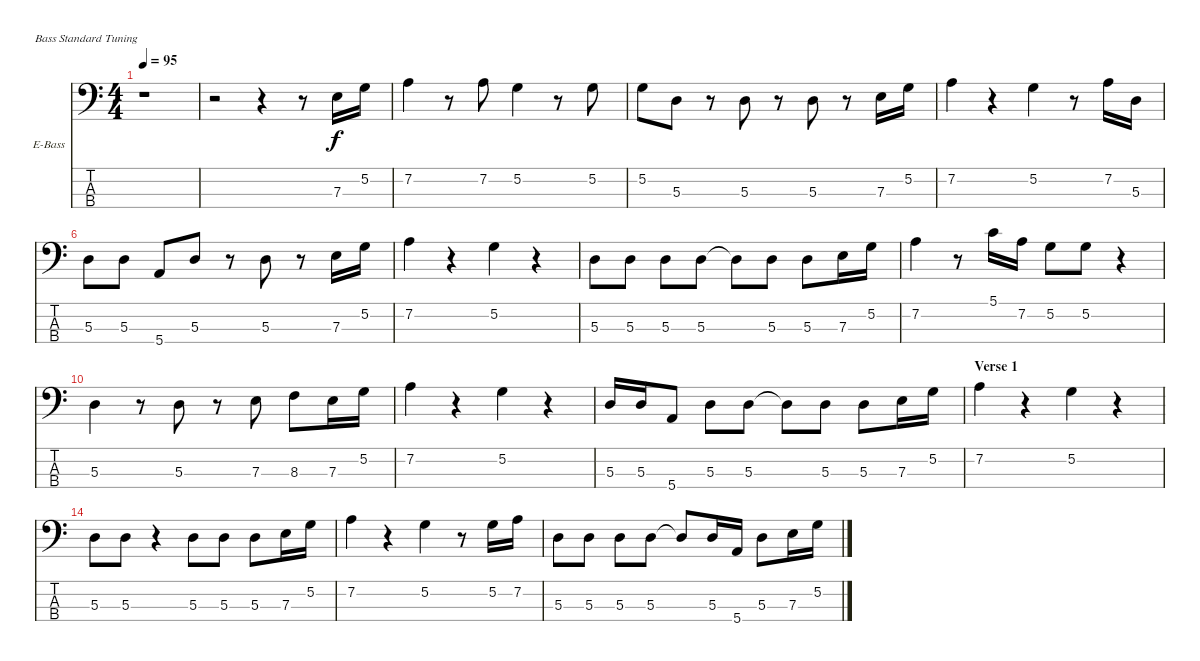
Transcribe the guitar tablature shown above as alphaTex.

\bracketExtendMode nobrackets
\firstSystemTrackNameOrientation horizontal
\otherSystemsTrackNameOrientation horizontal
\defaultBarNumberDisplay FirstOfSystem
\track ("Bass" "E-Bass") {instrument electricbassfinger}
\staff {score tabs}
\tuning (G2 D2 A1 E1)
\ts (4 4)
\tempo 95
\clef f4
\scale
0.203098
\ks c
r.1{dy f instrument electricbassfinger} |
\scale
0.237522 r.2 r.4 r.8 7.3.16 5.2.16 |
\scale
0.240964 7.2.4 r.8 7.2.8 5.2.4 r.8 5.2.8 |
\scale
0.318417 5.2.8 5.3.8 r.8 5.3.8 r.8 5.3.8 r.8 7.3.16 5.2.16 |
\scale
0.24031 7.2.4 r.4 5.2.4 r.8 7.2.16 5.3.16 |
\scale
0.286822 5.3.8 5.3.8 5.4.8 5.3.8 r.8 5.3.8 r.8 7.3.16 5.2.16 |
\scale
0.186047 7.2.4 r.4 5.2.4 r.4 |
\scale
0.286822 5.3.8 5.3.8 5.3.8 5.3.8 5.3{t}.8 5.3.8 5.3.8 7.3.16 5.2.16 |
\scale
0.252294 7.2.4 r.8 5.1.16 7.2.16 5.2.8 5.2.8 r.4 |
\scale
0.267584 5.3.4 r.8 5.3.8 r.8 7.3.8 8.3.8 7.3.16 5.2.16 |
\scale
0.183486 7.2.4 r.4 5.2.4 r.4 |
\scale
0.296636 5.3.16 5.3.16 5.4.8 5.3.8 5.3.8 5.3{t}.8 5.3.8 5.3.8 7.3.16 5.2.16 |
\section ("" "Verse 1")
\scale
0.186335 7.2.4 r.4 5.2.4 r.4 |
\scale
0.271739 5.3.8 5.3.8 r.4 5.3.8 5.3.8 5.3.8 7.3.16 5.2.16 |
\scale
0.240683 7.2.4 r.4 5.2.4 r.8 5.2.16 7.2.16 |
\scale
0.301242 5.3.8 5.3.8 5.3.8 5.3.8 5.3{t}.8 5.3.16 5.4.16 5.3.8 7.3.16 5.2.16
